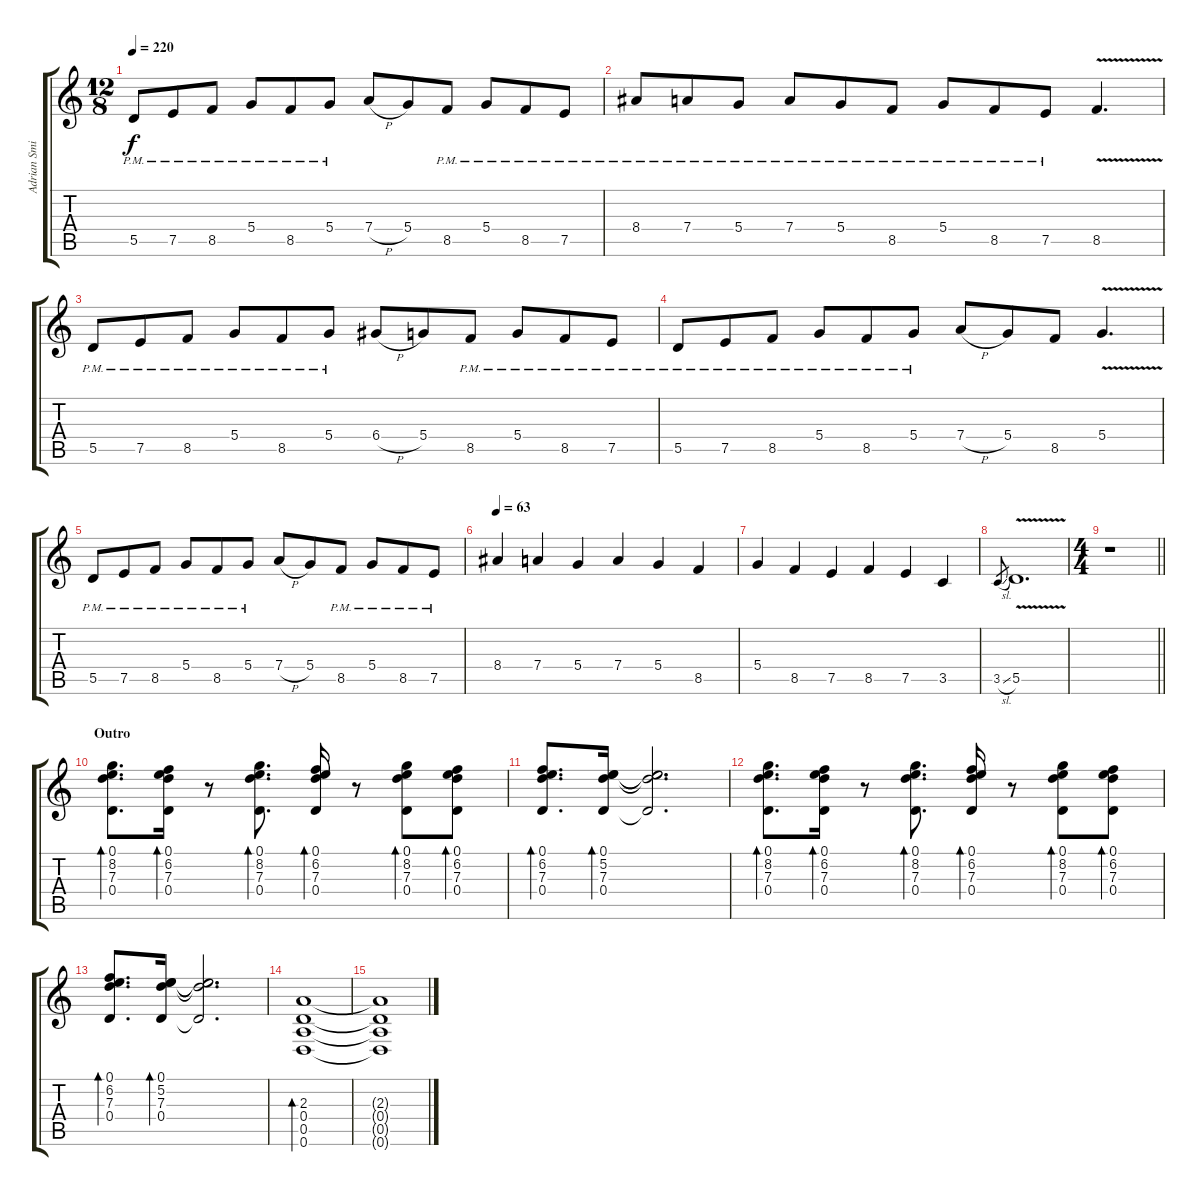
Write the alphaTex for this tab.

\track ("Adrian Smith" "Adrian Smi") {instrument overdrivenguitar}
\staff {score tabs}
\tuning (E4 B3 G3 D3 A2 D2) {hide}
\ts (12 8)
\tempo 220
\clef g2
\ks c
5.5{pm}.8{dy f} 7.5{pm}.8 8.5{pm}.8 5.4{pm}.8 8.5{pm}.8 5.4{pm}.8 7.4{h}.8 5.4.8 8.5{pm}.8 5.4{pm}.8 8.5{pm}.8 7.5{pm}.8 |
8.4{pm}.8 7.4{pm}.8 5.4{pm}.8 7.4{pm}.8 5.4{pm}.8 8.5{pm}.8 5.4{pm}.8 8.5{pm}.8 7.5{pm}.8 8.5{v}.4{d} |
5.5{pm}.8 7.5{pm}.8 8.5{pm}.8 5.4{pm}.8 8.5{pm}.8 5.4{pm}.8 6.4{h}.8 5.4.8 8.5{pm}.8 5.4{pm}.8 8.5{pm}.8 7.5{pm}.8 |
5.5{pm}.8 7.5{pm}.8 8.5{pm}.8 5.4{pm}.8 8.5{pm}.8 5.4{pm}.8 7.4{h}.8 5.4.8 8.5.8 5.4{v}.4{d} |
5.5{pm}.8 7.5{pm}.8 8.5{pm}.8 5.4{pm}.8 8.5{pm}.8 5.4{pm}.8 7.4{h}.8 5.4.8 8.5{pm}.8 5.4{pm}.8 8.5{pm}.8 7.5{pm}.8 |
\tempo 63
8.4.4 7.4.4 5.4.4 7.4.4 5.4.4 8.5.4 |
5.4.4 8.5.4 7.5.4 8.5.4 7.5.4 3.5.4 |
3.5{sl}.8{gr} 5.5{v}.1{d} |
\ts (4 4)
\barLineRight lightlight
r.1 |
\section ("" "Outro")
(0.1 8.2 7.3 0.4).8{d bd 120 volume 6 instrument electricguitarclean} (0.1 6.2 7.3 0.4).16{bd 120} r.8 (0.1 8.2 7.3 0.4).8{d bd 120} (0.1 6.2 7.3 0.4).16{bd 120} r.8 (0.1 8.2 7.3 0.4).8{bd 120} (0.1 6.2 7.3 0.4).8{bd 120} |
(0.1 6.2 7.3 0.4).8{d bd 120} (0.1 5.2 7.3 0.4).16{bd 120} (0.1{t} 5.2{t} 7.3{t} 0.4{t}).2{d} |
(0.1 8.2 7.3 0.4).8{d bd 120} (0.1 6.2 7.3 0.4).16{bd 120} r.8 (0.1 8.2 7.3 0.4).8{d bd 120} (0.1 6.2 7.3 0.4).16{bd 120} r.8 (0.1 8.2 7.3 0.4).8{bd 120} (0.1 6.2 7.3 0.4).8{bd 120} |
(0.1 6.2 7.3 0.4).8{d bd 120} (0.1 5.2 7.3 0.4).16{bd 120} (0.1{t} 5.2{t} 7.3{t} 0.4{t}).2{d} |
(2.3 0.4 0.5 0.6).1{bd 240} |
(2.3{t} 0.4{t} 0.5{t} 0.6{t}).1
